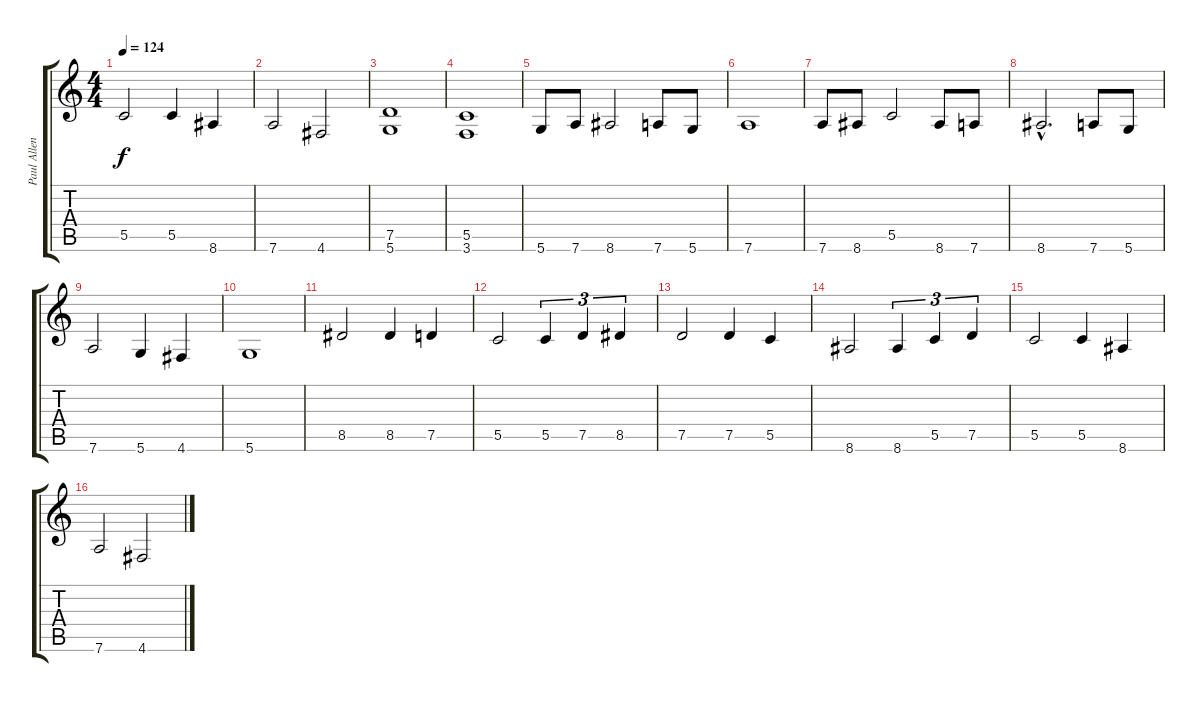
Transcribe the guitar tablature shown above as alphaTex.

\track ("Paul Allender (Guitar)" "Paul Allen") {instrument overdrivenguitar}
\staff {score tabs}
\tuning (D4 A3 F3 C3 G2 D2) {hide}
\ts (4 4)
\tempo 124
\clef g2
\ks c
5.5.2{dy f} 5.5.4 8.6.4 |
7.6.2 4.6.2 |
(7.5 5.6).1 |
(5.5 3.6).1 |
5.6.8 7.6.8 8.6.2 7.6.8 5.6.8 |
7.6.1 |
7.6.8 8.6.8 5.5.2 8.6.8 7.6.8 |
8.6{hac}.2{d} 7.6.8 5.6.8 |
7.6.2 5.6.4 4.6.4 |
5.6.1 |
8.5.2 8.5.4 7.5.4 |
5.5.2 5.5.4{tu (3 2)} 7.5.4{tu (3 2)} 8.5.4{tu (3 2)} |
7.5.2 7.5.4 5.5.4 |
8.6.2 8.6.4{tu (3 2)} 5.5.4{tu (3 2)} 7.5.4{tu (3 2)} |
5.5.2 5.5.4 8.6.4 |
7.6.2 4.6.2
